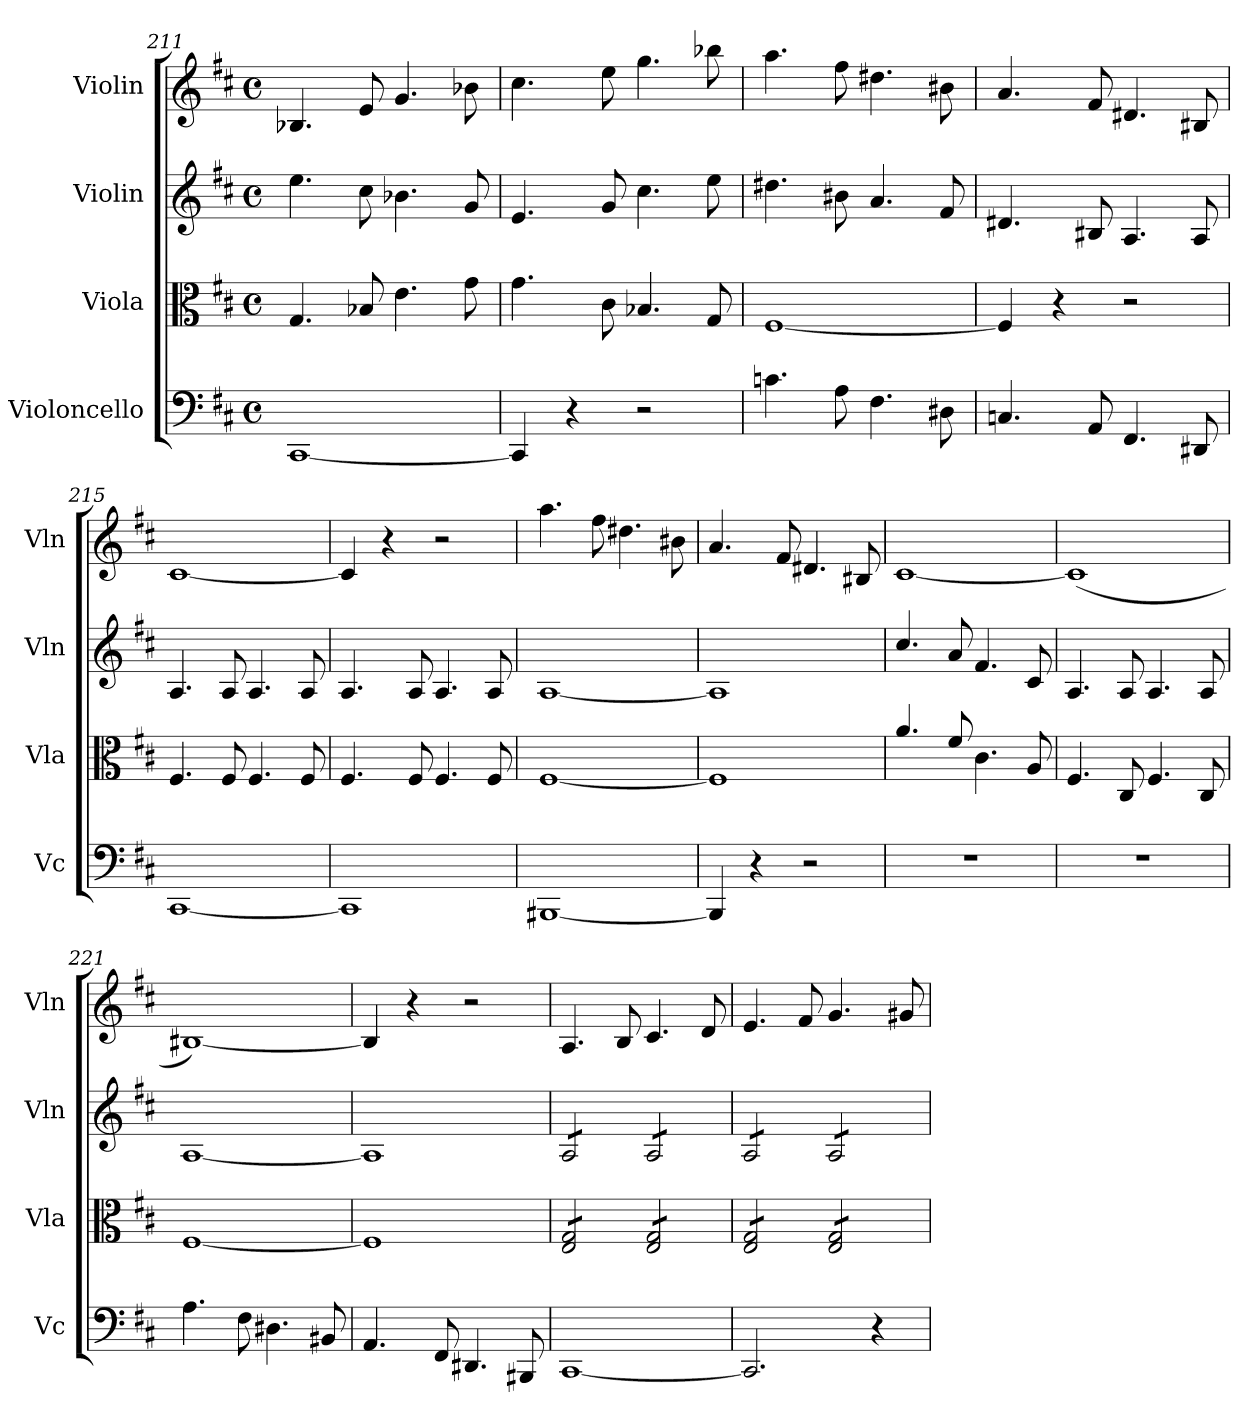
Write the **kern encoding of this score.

**kern	**kern	**kern	**kern
*part4	*part3	*part2	*part1
*staff4	*staff3	*staff2	*staff1
*I"Violoncello	*I"Viola	*I"Violin	*I"Violin
*I'Vc	*I'Vla	*I'Vln	*I'Vln
*clefF4	*clefC3	*clefG2	*clefG2
*k[f#c#]	*k[f#c#]	*k[f#c#]	*k[f#c#]
*M4/4	*M4/4	*M4/4	*M4/4
*met(c)	*met(c)	*met(c)	*met(c)
=211	=211	=211	=211
[1CC#	4.G/	4.ee\	4.B-X/
.	8B-X/	8cc#\	8e/
.	4.e\	4.b-X\	4.g/
.	8g\	8g/	8b-X\
=212	=212	=212	=212
4CC#/]	4.g\	4.e/	4.cc#\
4r	.	.	.
.	8c#\	8g/	8ee\
2r	4.B-X/	4.cc#\	4.gg\
.	8G/	8ee\	8bb-X\
=213	=213	=213	=213
4.cn\	[1F#	4.dd#X\	4.aa\
8A\	.	8b#X\	8ff#\
4.F#\	.	4.a/	4.dd#X\
8D#X\	.	8f#/	8b#X\
!!LO:LB:g=z
=214	=214	=214	=214
4.Cn/	4F#/]	4.d#X/	4.a/
.	4r	.	.
8AA/	.	8B#X/	8f#/
4.FF#/	2r	4.A/	4.d#X/
8DD#X/	.	8A/	8B#X/
=215	=215	=215	=215
[1CC#	4.F#/	4.A/	[1c#
.	8F#/	8A/	.
.	4.F#/	4.A/	.
.	8F#/	8A/	.
=216	=216	=216	=216
1CC#]	4.F#/	4.A/	4c#/]
.	.	.	4r
.	8F#/	8A/	.
.	4.F#/	4.A/	2r
.	8F#/	8A/	.
=217	=217	=217	=217
[1BBB#X	[1F#	[1A	4.aa\
.	.	.	8ff#\
.	.	.	4.dd#X\
.	.	.	8b#X\
=218	=218	=218	=218
4BBB#/]	1F#]	1A]	4.a/
4r	.	.	.
.	.	.	8f#/
2r	.	.	4.d#X/
.	.	.	8B#X/
=219	=219	=219	=219
1r	4.a/	4.cc#/	[1c#
.	8f#/	8a/	.
.	4.c#\	4.f#/	.
.	8A/	8c#/	.
=220	=220	=220	=220
1r	4.F#/	4.A/	(1c#]
.	8C#/	8A/	.
.	4.F#/	4.A/	.
.	8C#/	8A/	.
=221	=221	=221	=221
4.A\	[1F#	[1A	[1B#X)
8F#\	.	.	.
4.D#X\	.	.	.
8BB#X/	.	.	.
!!LO:LB:g=z
=222	=222	=222	=222
4.AA/	1F#]	1A]	4B#/]
.	.	.	4r
8FF#/	.	.	.
4.DD#X/	.	.	2r
8BBB#X/	.	.	.
=223	=223	=223	=223
*	*tremolo	*	*
*	*	*tremolo	*
[1CC#	8E/ 8G/L	8A/L	4.A/
.	8E/ 8G/	8A/	.
.	8E/ 8G/	8A/	.
.	8E/ 8G/J	8A/J	8B/
.	8E/ 8G/L	8A/L	4.c#/
.	8E/ 8G/	8A/	.
.	8E/ 8G/	8A/	.
.	8E/ 8G/J	8A/J	8d/
=224	=224	=224	=224
2.CC#/]	8E/ 8G/L	8A/L	4.e/
.	8E/ 8G/	8A/	.
.	8E/ 8G/	8A/	.
.	8E/ 8G/J	8A/J	8f#/
.	8E/ 8G/L	8A/L	4.g/
.	8E/ 8G/	8A/	.
4r	8E/ 8G/	8A/	.
.	8E/ 8G/J	8A/J	8g#X/
*	*	*Xtremolo	*
*	*Xtremolo	*	*
=	=	=	=
*-	*-	*-	*-
